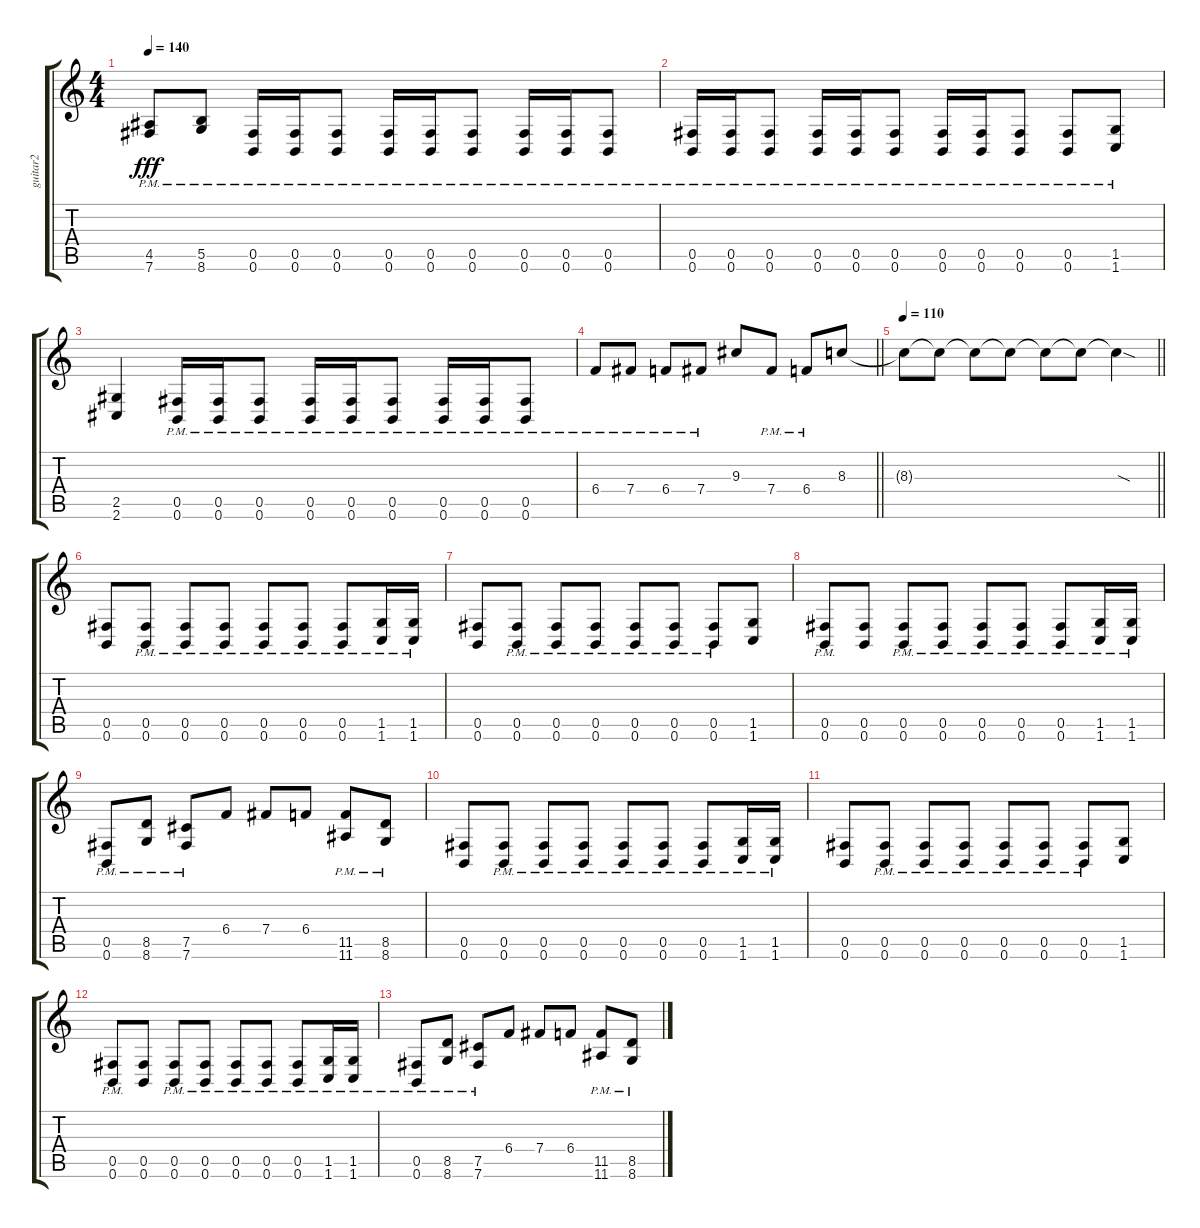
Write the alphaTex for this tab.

\track ("guitar2" "guitar2") {instrument distortionguitar}
\staff {score tabs}
\tuning (Db4 Ab3 E3 B2 Gb2 B1) {hide}
\ts (4 4)
\tempo 140
\clef g2
\ks c
(4.5{pm} 7.6{pm}).8{dy fff} (5.5{pm} 8.6{pm}).8 (0.5{pm} 0.6{pm}).16 (0.5{pm} 0.6{pm}).16 (0.5{pm} 0.6{pm}).8 (0.5{pm} 0.6{pm}).16 (0.5{pm} 0.6{pm}).16 (0.5{pm} 0.6{pm}).8 (0.5{pm} 0.6{pm}).16 (0.5{pm} 0.6{pm}).16 (0.5{pm} 0.6{pm}).8 |
(0.5{pm} 0.6{pm}).16 (0.5{pm} 0.6{pm}).16 (0.5{pm} 0.6{pm}).8 (0.5{pm} 0.6{pm}).16 (0.5{pm} 0.6{pm}).16 (0.5{pm} 0.6{pm}).8 (0.5{pm} 0.6{pm}).16 (0.5{pm} 0.6{pm}).16 (0.5{pm} 0.6{pm}).8 (0.5{pm} 0.6{pm}).8 (1.5{pm} 1.6{pm}).8 |
(2.5 2.6).4 (0.5{pm} 0.6{pm}).16 (0.5{pm} 0.6{pm}).16 (0.5{pm} 0.6{pm}).8 (0.5{pm} 0.6{pm}).16 (0.5{pm} 0.6{pm}).16 (0.5{pm} 0.6{pm}).8 (0.5{pm} 0.6{pm}).16 (0.5{pm} 0.6{pm}).16 (0.5{pm} 0.6{pm}).8 |
\barLineRight lightlight
6.4{pm}.8 7.4{pm}.8 6.4{pm}.8 7.4{pm}.8 9.3.8 7.4{pm}.8 6.4{pm}.8 8.3.8 |
\tempo 110
\barLineRight lightlight
8.3{t}.8 8.3{t}.8 8.3{t}.8 8.3{t}.8 8.3{t}.8 8.3{t}.8 8.3{sod t}.4 |
\section ("" "")
(0.5 0.6).8 (0.5{pm} 0.6{pm}).8 (0.5{pm} 0.6{pm}).8 (0.5{pm} 0.6{pm}).8 (0.5{pm} 0.6{pm}).8 (0.5{pm} 0.6{pm}).8 (0.5{pm} 0.6{pm}).8 (1.5{pm} 1.6{pm}).16 (1.5{pm} 1.6{pm}).16 |
(0.5 0.6).8 (0.5{pm} 0.6{pm}).8 (0.5{pm} 0.6{pm}).8 (0.5{pm} 0.6{pm}).8 (0.5{pm} 0.6{pm}).8 (0.5{pm} 0.6{pm}).8 (0.5{pm} 0.6{pm}).8 (1.5 1.6).8 |
(0.5{pm} 0.6{pm}).8 (0.5 0.6).8 (0.5{pm} 0.6{pm}).8 (0.5{pm} 0.6{pm}).8 (0.5{pm} 0.6{pm}).8 (0.5{pm} 0.6{pm}).8 (0.5{pm} 0.6{pm}).8 (1.5{pm} 1.6{pm}).16 (1.5{pm} 1.6{pm}).16 |
(0.5{pm} 0.6{pm}).8 (8.5{pm} 8.6{pm}).8 (7.5{pm} 7.6{pm}).8 6.4.8 7.4.8 6.4.8 (11.5{pm} 11.6{pm}).8 (8.5{pm} 8.6{pm}).8 |
(0.5 0.6).8 (0.5{pm} 0.6{pm}).8 (0.5{pm} 0.6{pm}).8 (0.5{pm} 0.6{pm}).8 (0.5{pm} 0.6{pm}).8 (0.5{pm} 0.6{pm}).8 (0.5{pm} 0.6{pm}).8 (1.5{pm} 1.6{pm}).16 (1.5{pm} 1.6{pm}).16 |
(0.5 0.6).8 (0.5{pm} 0.6{pm}).8 (0.5{pm} 0.6{pm}).8 (0.5{pm} 0.6{pm}).8 (0.5{pm} 0.6{pm}).8 (0.5{pm} 0.6{pm}).8 (0.5{pm} 0.6{pm}).8 (1.5 1.6).8 |
(0.5{pm} 0.6{pm}).8 (0.5 0.6).8 (0.5{pm} 0.6{pm}).8 (0.5{pm} 0.6{pm}).8 (0.5{pm} 0.6{pm}).8 (0.5{pm} 0.6{pm}).8 (0.5{pm} 0.6{pm}).8 (1.5{pm} 1.6{pm}).16 (1.5{pm} 1.6{pm}).16 |
(0.5{pm} 0.6{pm}).8 (8.5{pm} 8.6{pm}).8 (7.5{pm} 7.6{pm}).8 6.4.8 7.4.8 6.4.8 (11.5{pm} 11.6{pm}).8 (8.5{pm} 8.6{pm}).8
